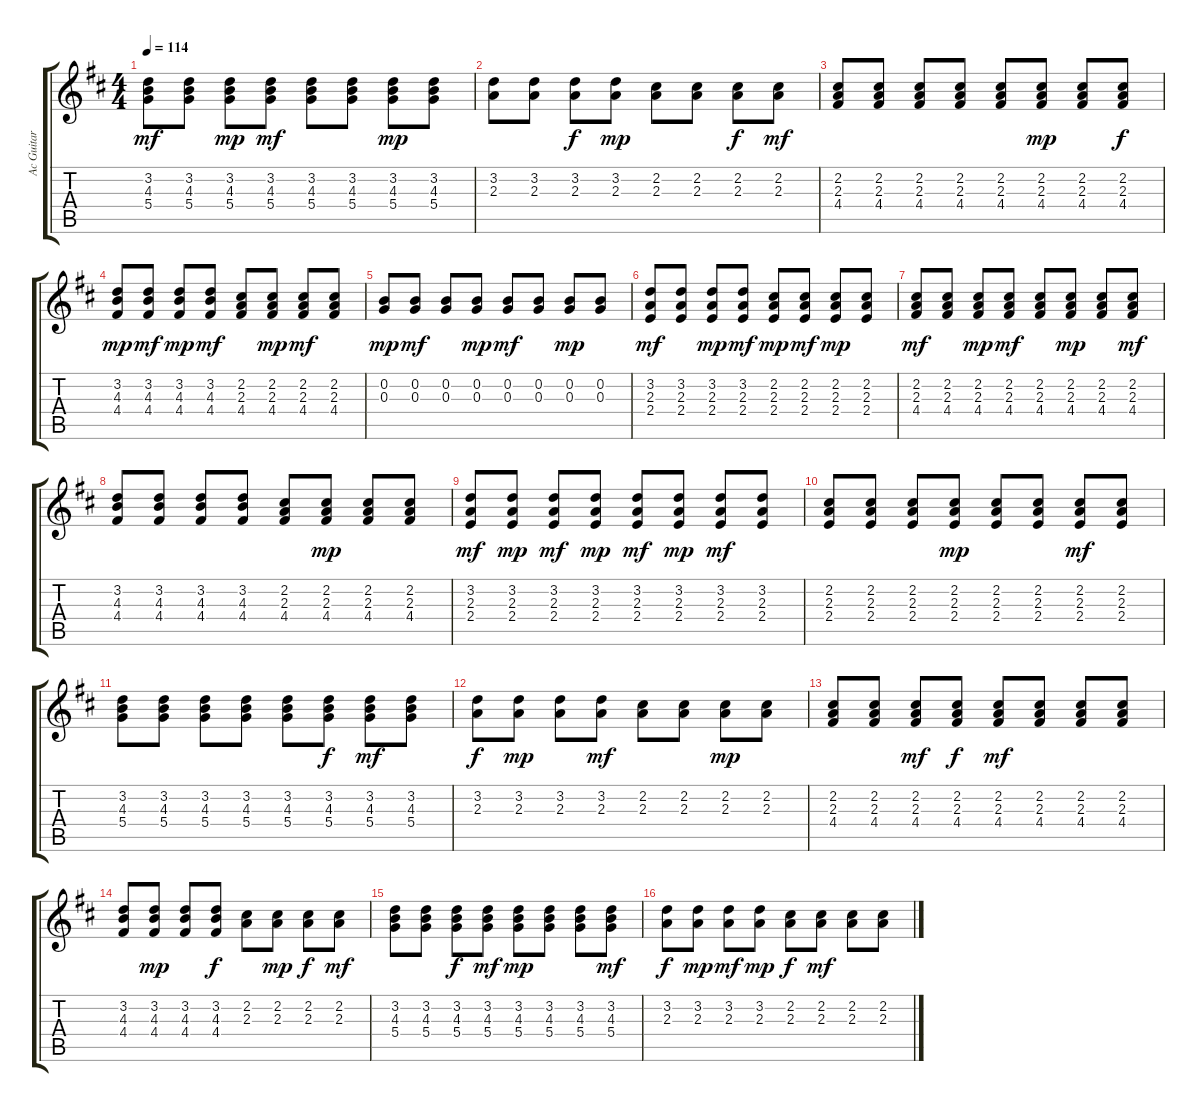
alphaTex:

\track ("Ac Guitar" "Ac Guitar") {instrument acousticguitarsteel}
\staff {score tabs}
\tuning (E4 B3 G3 D3 A2 E2) {hide}
\ts (4 4)
\tempo 114
\clef g2
\ks d
(3.2 4.3 5.4).8{dy mf} (3.2 4.3 5.4).8 (3.2 4.3 5.4).8{dy mp} (3.2 4.3 5.4).8{dy mf} (3.2 4.3 5.4).8 (3.2 4.3 5.4).8 (3.2 4.3 5.4).8{dy mp} (3.2 4.3 5.4).8 |
(3.2 2.3).8 (3.2 2.3).8 (3.2 2.3).8{dy f} (3.2 2.3).8{dy mp} (2.2 2.3).8 (2.2 2.3).8 (2.2 2.3).8{dy f} (2.2 2.3).8{dy mf} |
(2.2 2.3 4.4).8 (2.2 2.3 4.4).8 (2.2 2.3 4.4).8 (2.2 2.3 4.4).8 (2.2 2.3 4.4).8 (2.2 2.3 4.4).8{dy mp} (2.2 2.3 4.4).8 (2.2 2.3 4.4).8{dy f} |
(3.2 4.3 4.4).8{dy mp} (3.2 4.3 4.4).8{dy mf} (3.2 4.3 4.4).8{dy mp} (3.2 4.3 4.4).8{dy mf} (2.2 2.3 4.4).8 (2.2 2.3 4.4).8{dy mp} (2.2 2.3 4.4).8{dy mf} (2.2 2.3 4.4).8 |
(0.2 0.3).8{dy mp} (0.2 0.3).8{dy mf} (0.2 0.3).8 (0.2 0.3).8{dy mp} (0.2 0.3).8{dy mf} (0.2 0.3).8 (0.2 0.3).8{dy mp} (0.2 0.3).8 |
(3.2 2.3 2.4).8{dy mf} (3.2 2.3 2.4).8 (3.2 2.3 2.4).8{dy mp} (3.2 2.3 2.4).8{dy mf} (2.2 2.3 2.4).8{dy mp} (2.2 2.3 2.4).8{dy mf} (2.2 2.3 2.4).8{dy mp} (2.2 2.3 2.4).8 |
(2.2 2.3 4.4).8{dy mf} (2.2 2.3 4.4).8 (2.2 2.3 4.4).8{dy mp} (2.2 2.3 4.4).8{dy mf} (2.2 2.3 4.4).8 (2.2 2.3 4.4).8{dy mp} (2.2 2.3 4.4).8 (2.2 2.3 4.4).8{dy mf} |
(3.2 4.3 4.4).8 (3.2 4.3 4.4).8 (3.2 4.3 4.4).8 (3.2 4.3 4.4).8 (2.2 2.3 4.4).8 (2.2 2.3 4.4).8{dy mp} (2.2 2.3 4.4).8 (2.2 2.3 4.4).8 |
(3.2 2.3 2.4).8{dy mf} (3.2 2.3 2.4).8{dy mp} (3.2 2.3 2.4).8{dy mf} (3.2 2.3 2.4).8{dy mp} (3.2 2.3 2.4).8{dy mf} (3.2 2.3 2.4).8{dy mp} (3.2 2.3 2.4).8{dy mf} (3.2 2.3 2.4).8 |
(2.2 2.3 2.4).8 (2.2 2.3 2.4).8 (2.2 2.3 2.4).8 (2.2 2.3 2.4).8{dy mp} (2.2 2.3 2.4).8 (2.2 2.3 2.4).8 (2.2 2.3 2.4).8{dy mf} (2.2 2.3 2.4).8 |
(3.2 4.3 5.4).8 (3.2 4.3 5.4).8 (3.2 4.3 5.4).8 (3.2 4.3 5.4).8 (3.2 4.3 5.4).8 (3.2 4.3 5.4).8{dy f} (3.2 4.3 5.4).8{dy mf} (3.2 4.3 5.4).8 |
(3.2 2.3).8{dy f} (3.2 2.3).8{dy mp} (3.2 2.3).8 (3.2 2.3).8{dy mf} (2.2 2.3).8 (2.2 2.3).8 (2.2 2.3).8{dy mp} (2.2 2.3).8 |
(2.2 2.3 4.4).8 (2.2 2.3 4.4).8 (2.2 2.3 4.4).8{dy mf} (2.2 2.3 4.4).8{dy f} (2.2 2.3 4.4).8{dy mf} (2.2 2.3 4.4).8 (2.2 2.3 4.4).8 (2.2 2.3 4.4).8 |
(3.2 4.3 4.4).8 (3.2 4.3 4.4).8{dy mp} (3.2 4.3 4.4).8 (3.2 4.3 4.4).8{dy f} (2.2 2.3).8 (2.2 2.3).8{dy mp} (2.2 2.3).8{dy f} (2.2 2.3).8{dy mf} |
(3.2 4.3 5.4).8 (3.2 4.3 5.4).8 (3.2 4.3 5.4).8{dy f} (3.2 4.3 5.4).8{dy mf} (3.2 4.3 5.4).8{dy mp} (3.2 4.3 5.4).8 (3.2 4.3 5.4).8 (3.2 4.3 5.4).8{dy mf} |
(3.2 2.3).8{dy f} (3.2 2.3).8{dy mp} (3.2 2.3).8{dy mf} (3.2 2.3).8{dy mp} (2.2 2.3).8{dy f} (2.2 2.3).8{dy mf} (2.2 2.3).8 (2.2 2.3).8
